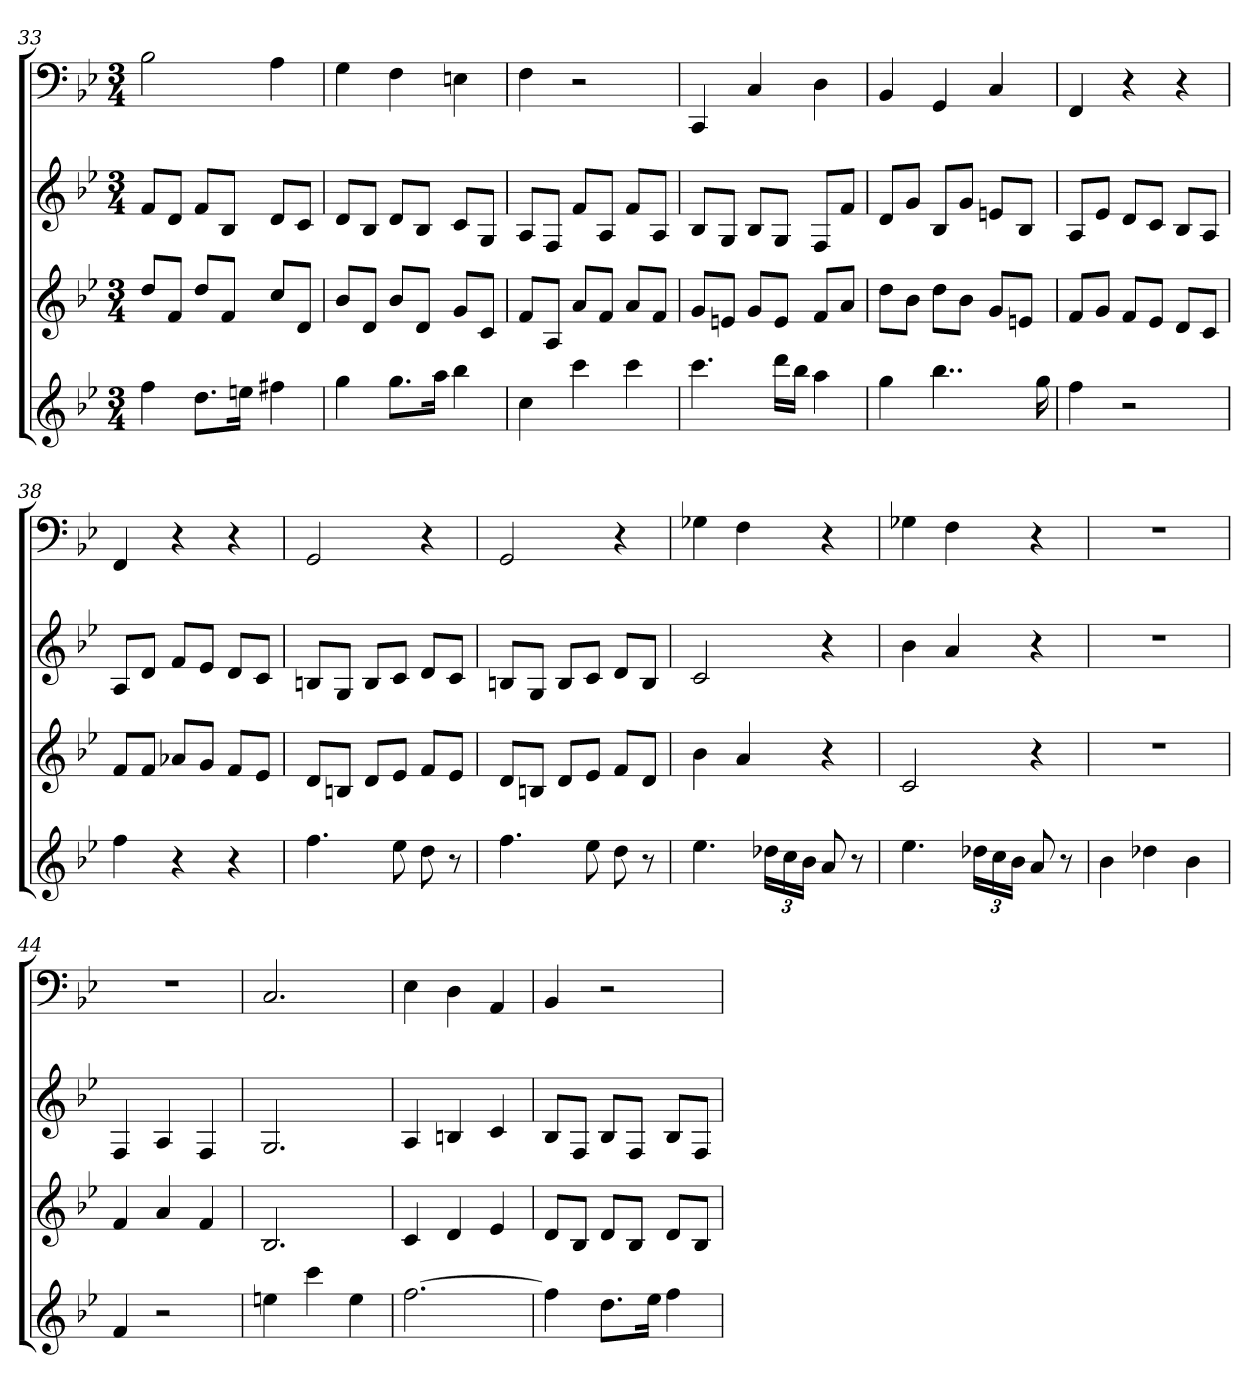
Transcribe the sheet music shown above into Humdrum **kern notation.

**kern	**kern	**kern	**kern
*part4	*part3	*part2	*part1
*staff4	*staff3	*staff2	*staff1
*k[b-e-]	*k[b-e-]	*k[b-e-]	*k[b-e-]
*B-:	*B-:	*B-:	*B-:
*M3/4	*M3/4	*M3/4	*M3/4
=33	=33	=33	=33
4ff	8ddL	8fL	2B-
.	8fJ	8dJ	.
8.ddL	8ddL	8fL	.
.	8fJ	8B-J	.
16eenJk	.	.	.
4ff#X	8ccL	8dL	4A
.	8dJ	8cJ	.
=34	=34	=34	=34
4gg	8b-L	8dL	4G
.	8dJ	8B-J	.
8.ggL	8b-L	8dL	4F
.	8dJ	8B-J	.
16aaJk	.	.	.
4bb-	8gL	8cL	4En
.	8cJ	8GJ	.
=35	=35	=35	=35
4cc	8fL	8AL	4F
.	8AJ	8FJ	.
4ccc	8aL	8fL	2r
.	8fJ	8AJ	.
4ccc	8aL	8fL	.
.	8fJ	8AJ	.
=36	=36	=36	=36
4.ccc	8gL	8B-L	4CC
.	8enJ	8GJ	.
.	8gL	8B-L	4C
16dddLL	8eJ	8GJ	.
16bb-JJ	.	.	.
4aa	8fL	8FL	4D
.	8aJ	8fJ	.
=37	=37	=37	=37
4gg	8ddL	8dL	4BB-
.	8b-J	8gJ	.
4..bb-	8ddL	8B-L	4GG
.	8b-J	8gJ	.
.	8gL	8enL	4C
.	8enJ	8B-J	.
16gg	.	.	.
=38a	=38a	=38a	=38a
4ff	8fL	8AL	4FF
.	8gJ	8e-J	.
2r	8fL	8dL	4r
.	8e-J	8cJ	.
.	8dL	8B-L	4r
.	8cJ	8AJ	.
=38b	=38b	=38b	=38b
4ff	8fL	8AL	4FF
.	8fJ	8dJ	.
4r	8a-XL	8fL	4r
.	8gJ	8e-J	.
4r	8fL	8dL	4r
.	8e-J	8cJ	.
=39	=39	=39	=39
4.ff	8dL	8BnL	2GG
.	8BnJ	8GJ	.
.	8dL	8BL	.
8ee-	8e-J	8cJ	.
8dd	8fL	8dL	4r
8r	8e-J	8cJ	.
=40	=40	=40	=40
4.ff	8dL	8BnL	2GG
.	8BnJ	8GJ	.
.	8dL	8BL	.
8ee-	8e-J	8cJ	.
8dd	8fL	8dL	4r
8r	8dJ	8BJ	.
=41	=41	=41	=41
4.ee-	4b-	2c	4G-X
.	4a	.	4F
24dd-XLL	.	.	.
24cc	.	.	.
24b-JJ	.	.	.
8a	4r	4r	4r
8r	.	.	.
=42	=42	=42	=42
4.ee-	2c	4b-	4G-X
.	.	4a	4F
24dd-XLL	.	.	.
24cc	.	.	.
24b-JJ	.	.	.
8a	4r	4r	4r
8r	.	.	.
=43	=43	=43	=43
4b-	2.r	2.r	2.r
4dd-X	.	.	.
4b-	.	.	.
=44	=44	=44	=44
4f	4f	4F	2.r
2r	4a	4A	.
.	4f	4F	.
=45	=45	=45	=45
4een	2.B-	2.G	2.C
4ccc	.	.	.
4ee	.	.	.
=46	=46	=46	=46
[2.ff	4c	4A	4E-
.	4d	4Bn	4D
.	4e-	4c	4AA
=47	=47	=47	=47
4ff]	8dL	8B-L	4BB-
.	8B-J	8FJ	.
8.ddL	8dL	8B-L	2r
.	8B-J	8FJ	.
16ee-Jk	.	.	.
4ff	8dL	8B-L	.
.	8B-J	8FJ	.
=	=	=	=
*-	*-	*-	*-
